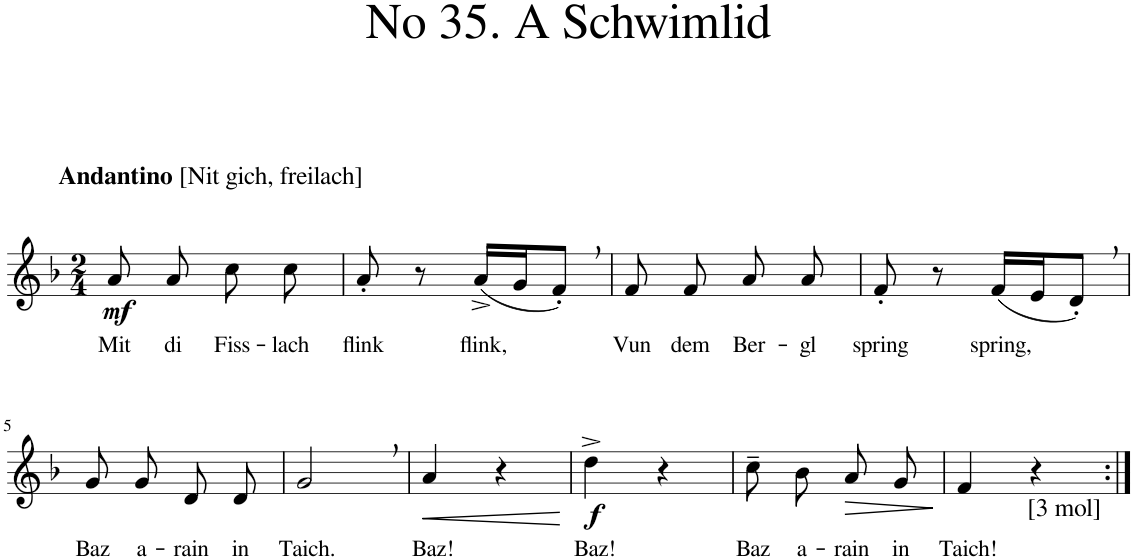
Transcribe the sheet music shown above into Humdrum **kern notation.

**kern	**text	**dynam
*part1	*part1	*part1
*staff1	*staff1	*staff1
*I"Klavier	*	*
*I'Klav.	*	*
*clefG2	*	*
*k[b-]	*	*
*M2/4	*	*
=1	=1	=1
!LO:TX:a:B:t=Andantino	!	!
!LO:TX:a:t=[Nit gich, freilach]	!	!
!	!LO:LY:b	!LO:DY:b
8a/	Mit	mf
!	!LO:LY:b	!
8a/	di	.
!	!LO:LY:b	!
8cc\	Fiss-	.
!	!LO:LY:b	!
8cc\	-lach	.
=2	=2	=2
!	!LO:LY:b	!
8a'/	flink	.
8r	.	.
!	!LO:LY:b	!
(16a^/LL	flink,	.
16g/J	.	.
8f',/J)	.	.
=3	=3	=3
!	!LO:LY:b	!
8f/	Vun	.
!	!LO:LY:b	!
8f/	dem	.
!	!LO:LY:b	!
8a/	Ber-	.
!	!LO:LY:b	!
8a/	-gl	.
=4	=4	=4
!	!LO:LY:b	!
8f'/	spring	.
8r	.	.
!	!LO:LY:b	!
(16f/LL	spring,	.
16e/J	.	.
8d',/J)	.	.
!!LO:LB:g=z
=5	=5	=5
!	!LO:LY:b	!
8g/	Baz	.
!	!LO:LY:b	!
8g/	a-	.
!	!LO:LY:b	!
8d/	-rain	.
!	!LO:LY:b	!
8d/	in	.
=6	=6	=6
!	!LO:LY:b	!
2g,/	Taich.	.
=7	=7	=7
!	!LO:LY:b	!LO:HP:b
4a/	Baz!	<
4r	.	.
.	.	[
=8	=8	=8
!	!LO:LY:b	!LO:DY:b
4dd^\	Baz!	f
4r	.	.
=9	=9	=9
!	!LO:LY:b	!
8cc~\	Baz	.
!	!LO:LY:b	!
8b-\	a-	.
!	!LO:LY:b	!LO:HP:b
8a/	-rain	>
!	!LO:LY:b	!
8g/	in	.
.	.	]
=10	=10	=10
!	!LO:LY:b	!
4f/	Taich!	.
!LO:TX:b:t=[3 mol]	!	!
4r	.	.
=:|!	=:|!	=:|!
*-	*-	*-
